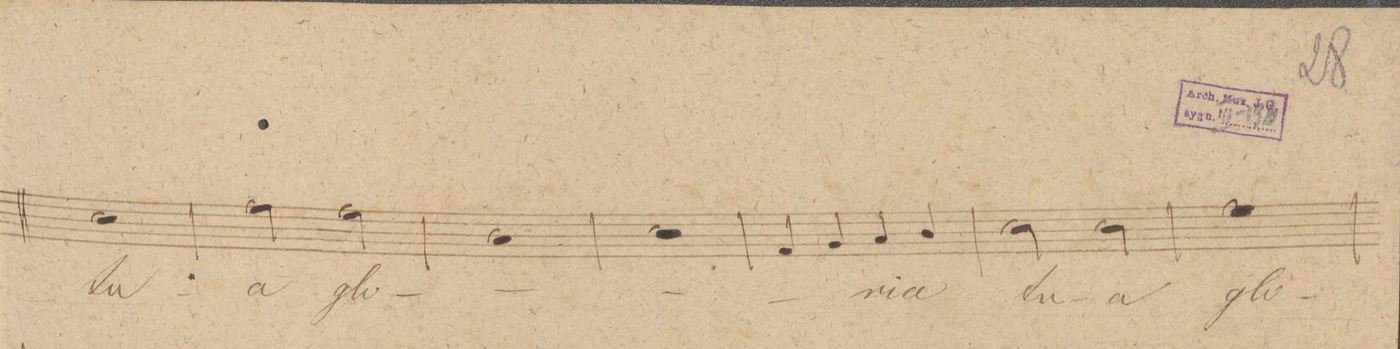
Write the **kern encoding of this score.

**kern	**text	**dynam
*I"Baſso.	*	*
*clefF4	*	*
*k[f#c#g#]	*	*
*met(c)	*	*
*M4/4	*	*
1E	tu-	.
=43	=43	=43
2A\	-a	.
2A\	glo-	.
=44	=44	=44
1D	.	.
=45	=45	=45
1E	.	.
=46	=46	=46
4AA/	.	.
4BB/	.	.
4C#/	-ri-	.
4D/	-a	.
=47	=47	=47
2E\	tu-	.
2E\	-a	.
=48	=48	=48
1A	glo-	.
=49	=49	=49
*-	*-	*-
